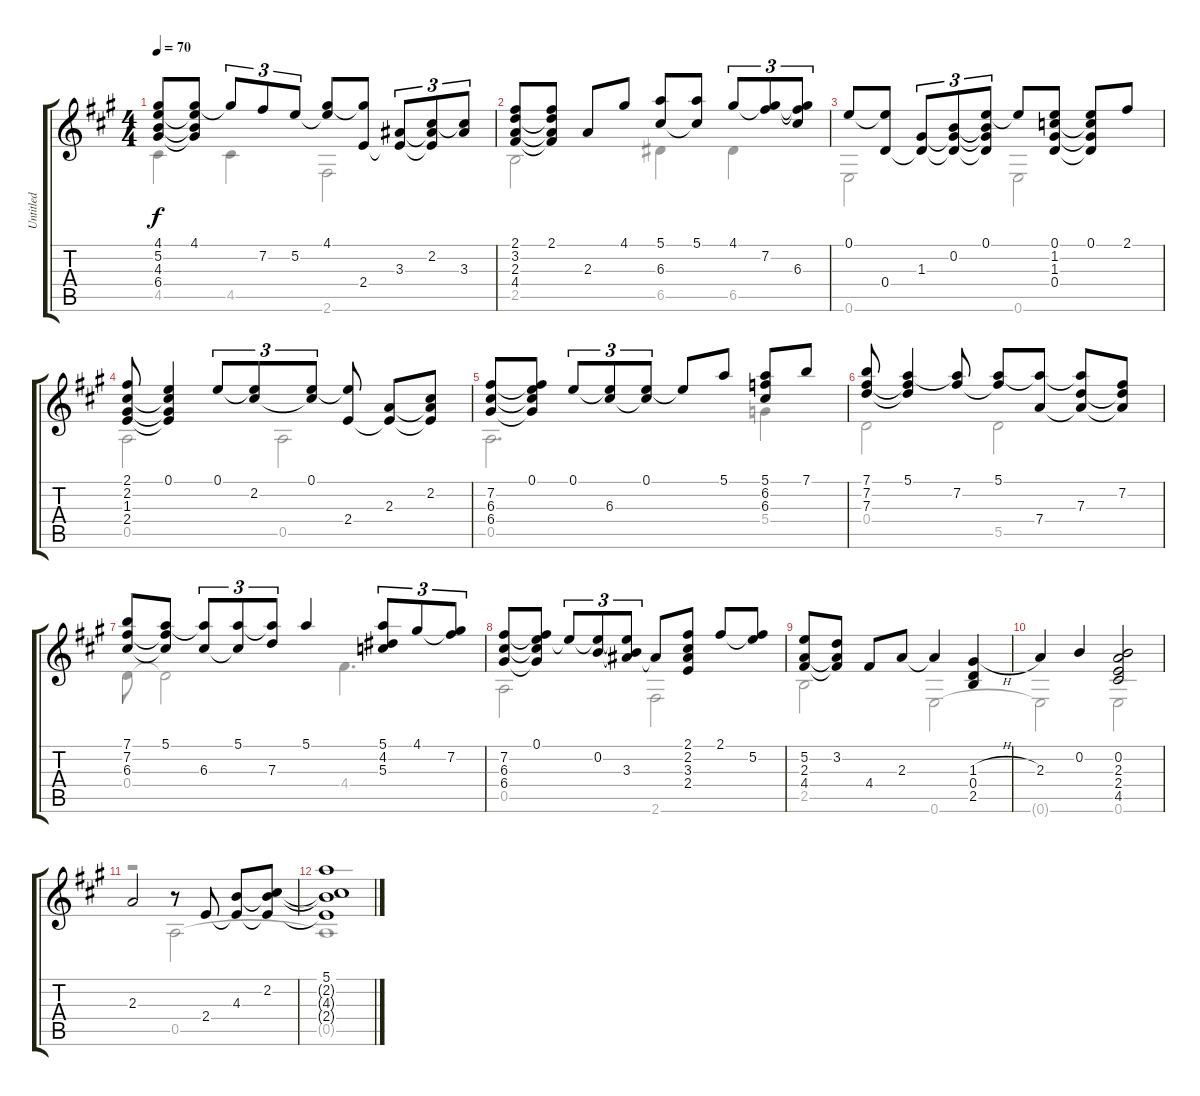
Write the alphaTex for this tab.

\track ("Untitled" "Untitled") {instrument acousticguitarsteel}
\staff {score tabs}
\tuning (E4 B3 G3 D3 A2 E2) {hide}
\voice
\ts (4 4)
\tempo 70
\clef g2
\ks a
(4.1 5.2 4.3 6.4).8{dy f} (4.1 5.2{t} 4.3{t} 6.4{t}).8 4.1{t}.8{tu (3 2)} 7.2.8{tu (3 2)} 5.2.8{tu (3 2)} (4.1 5.2{t}).8 (4.1{t} 2.4).8 (3.3 2.4{t}).8{tu (3 2)} (2.2 3.3{t} 2.4{t}).8{tu (3 2)} (2.2{t} 3.3).8{tu (3 2)} |
(2.1 3.2 2.3 4.4).8 (2.1 3.2{t} 2.3{t} 4.4{t}).8 2.3.8 4.1.8 (5.1 6.3).8 (5.1 6.3{t}).8 4.1.8{tu (3 2)} (4.1{t} 7.2).8{tu (3 2)} (4.1{t} 7.2{t} 6.3).8{tu (3 2)} |
0.1.8 (0.1{t} 0.4).8 (1.3 0.4{t}).8{tu (3 2)} (0.2 1.3{t} 0.4{t}).8{tu (3 2)} (0.1 0.2{t} 1.3{t} 0.4{t}).8{tu (3 2)} 0.1{t}.8 (0.1 1.2 1.3 0.4).8 (0.1 1.2{t} 1.3{t} 0.4{t}).8 2.1.8 |
(2.1 2.2 1.3 2.4).8 (0.1 2.2{t} 1.3{t} 2.4{t}).4 0.1.8{tu (3 2)} (0.1{t} 2.2).8{tu (3 2)} (0.1 2.2{t}).8{tu (3 2)} (0.1{t} 2.4).8 (2.3 2.4{t}).8 (2.2 2.3{t} 2.4{t}).8 |
(7.2 6.3 6.4).8 (0.1 7.2{t} 6.3{t} 6.4{t}).8 0.1.8{tu (3 2)} (0.1{t} 6.3).8{tu (3 2)} (0.1 6.3{t}).8{tu (3 2)} 0.1{t}.8 5.1.8 (5.1 6.2 6.3).8 7.1.8 |
(7.1 7.2 7.3).8 (5.1 7.2{t} 7.3{t}).4 (5.1{t} 7.2).8 (5.1 7.2{t}).8 (5.1{t} 7.4).8 (5.1{t} 7.3 7.4{t}).8 (7.2 7.3{t} 7.4{t}).8 |
(7.1 7.2 6.3).8 (5.1 7.2{t} 6.3{t}).8 (5.1{t} 6.3).8{tu (3 2)} (5.1 6.3{t}).8{tu (3 2)} (5.1{t} 7.3).8{tu (3 2)} 5.1.4 (5.1 4.2 5.3).8{tu (3 2)} 4.1.8{tu (3 2)} (4.1{t} 7.2).8{tu (3 2)} |
(7.2 6.3 6.4).8 (0.1 7.2{t} 6.3{t} 6.4{t}).8 0.1{t}.8{tu (3 2)} (0.1{t} 0.2).8{tu (3 2)} (0.1{t} 0.2{t} 3.3).8{tu (3 2)} 3.3{t}.8 (2.1 2.2 3.3 2.4).8 2.1.8 (2.1{t} 5.2).8 |
(5.2 2.3 4.4).8 (3.2 2.3{t} 4.4{t}).8 4.4.8 2.3.8 2.3{t}.4 (1.3{h} 0.4 2.5).4 |
2.3.4 0.2.4 (0.2 2.3 2.4 4.5).2 |
2.3.2 r.8 2.4.8 (4.3 2.4{t}).8 (2.2 4.3{t} 2.4{t}).8 |
(5.1 2.2{t} 4.3{t} 2.4{t}).1
\voice
\clef g2
\ottava regular
\simile none
\ks a
4.5.4{dy f} 4.5.4 2.6.2 |
2.5.2 6.5.4 6.5.4 |
0.6.2 0.6.2 |
0.5.2 0.5.2 |
0.5.2{d} 5.4.4 |
0.4.2 5.5.2 |
0.4.8 0.4{t}.2 4.4.4{d} |
0.5.2 2.6.2 |
2.5.2 0.6.2 |
0.6{t}.2 0.6.2 |
r.2 0.5.2 |
0.5{t}.1
